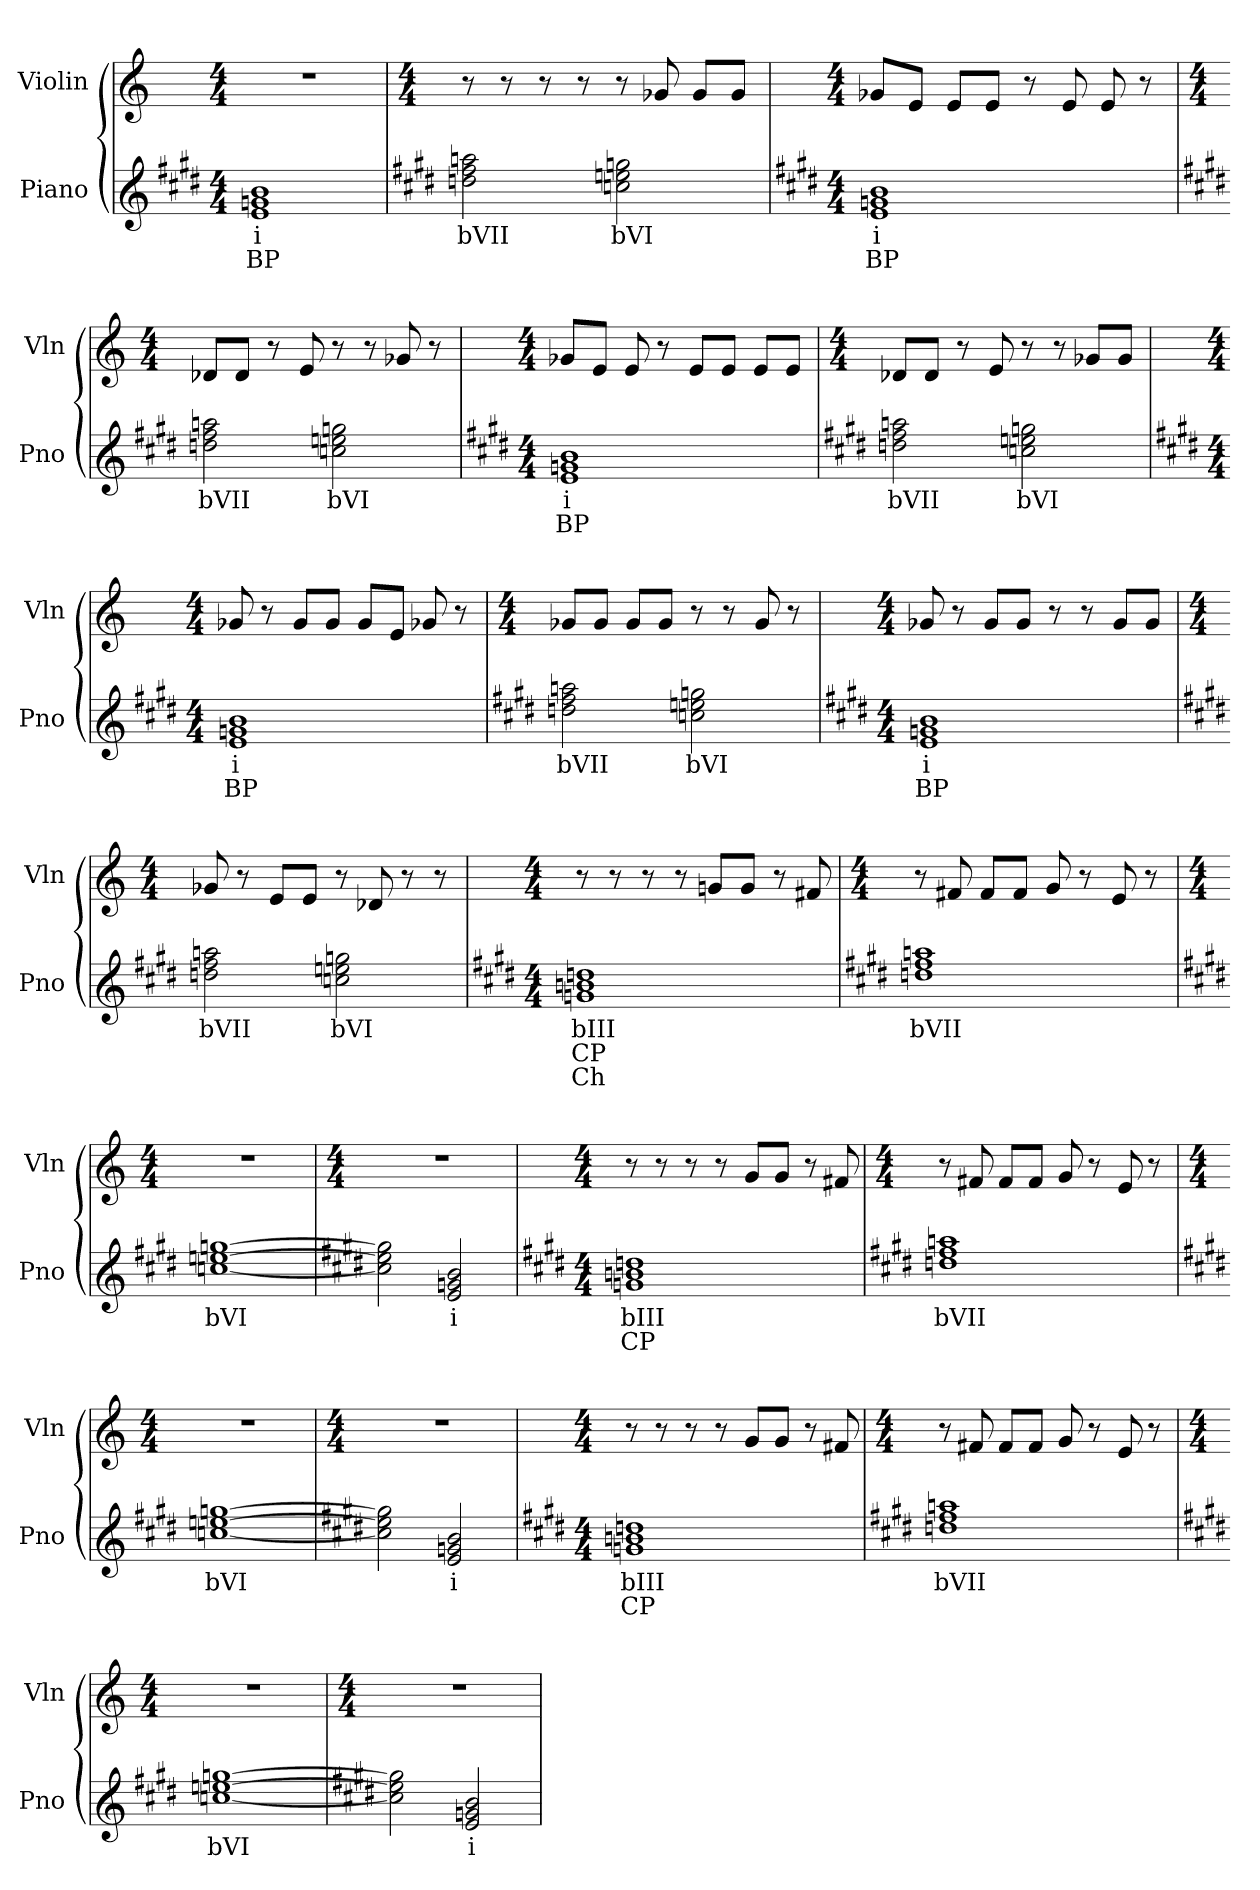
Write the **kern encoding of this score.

**kern	**text	**text	**text	**kern
*part2	*part2	*part2	*part2	*part1
*staff2	*staff2	*staff2	*staff2	*staff1
*I"Piano	*	*	*	*I"Violin
*I'Pno	*	*	*	*I'Vln
*k[f#c#g#d#]	*	*	*	*
*E:	*	*	*	*
*M4/4	*	*	*	*M4/4
=	=	=	=	=
1e 1gn 1b	i	BP	.	1r
=	=	=	=	=
*k[f#c#g#d#]	*	*	*	*
*E:	*	*	*	*
*	*	*	*	*M4/4
2ddn 2ff# 2aan	bVII	.	.	8r
.	.	.	.	8r
.	.	.	.	8r
.	.	.	.	8r
2ccn 2een 2ggn	bVI	.	.	8r
.	.	.	.	8g-X
.	.	.	.	8g-L
.	.	.	.	8g-J
=	=	=	=	=
*k[f#c#g#d#]	*	*	*	*
*E:	*	*	*	*
*M4/4	*	*	*	*M4/4
1e 1gn 1b	i	BP	.	8g-XL
.	.	.	.	8eJ
.	.	.	.	8eL
.	.	.	.	8eJ
.	.	.	.	8r
.	.	.	.	8e
.	.	.	.	8e
.	.	.	.	8r
=	=	=	=	=
*k[f#c#g#d#]	*	*	*	*
*E:	*	*	*	*
*	*	*	*	*M4/4
2ddn 2ff# 2aan	bVII	.	.	8d-XL
.	.	.	.	8d-J
.	.	.	.	8r
.	.	.	.	8e
2ccn 2een 2ggn	bVI	.	.	8r
.	.	.	.	8r
.	.	.	.	8g-X
.	.	.	.	8r
=	=	=	=	=
*k[f#c#g#d#]	*	*	*	*
*E:	*	*	*	*
*M4/4	*	*	*	*M4/4
1e 1gn 1b	i	BP	.	8g-XL
.	.	.	.	8eJ
.	.	.	.	8e
.	.	.	.	8r
.	.	.	.	8eL
.	.	.	.	8eJ
.	.	.	.	8eL
.	.	.	.	8eJ
=	=	=	=	=
*k[f#c#g#d#]	*	*	*	*
*E:	*	*	*	*
*	*	*	*	*M4/4
2ddn 2ff# 2aan	bVII	.	.	8d-XL
.	.	.	.	8d-J
.	.	.	.	8r
.	.	.	.	8e
2ccn 2een 2ggn	bVI	.	.	8r
.	.	.	.	8r
.	.	.	.	8g-XL
.	.	.	.	8g-J
=	=	=	=	=
*k[f#c#g#d#]	*	*	*	*
*E:	*	*	*	*
*M4/4	*	*	*	*M4/4
1e 1gn 1b	i	BP	.	8g-X
.	.	.	.	8r
.	.	.	.	8g-L
.	.	.	.	8g-J
.	.	.	.	8g-L
.	.	.	.	8eJ
.	.	.	.	8g-X
.	.	.	.	8r
=	=	=	=	=
*k[f#c#g#d#]	*	*	*	*
*E:	*	*	*	*
*	*	*	*	*M4/4
2ddn 2ff# 2aan	bVII	.	.	8g-XL
.	.	.	.	8g-J
.	.	.	.	8g-L
.	.	.	.	8g-J
2ccn 2een 2ggn	bVI	.	.	8r
.	.	.	.	8r
.	.	.	.	8g-
.	.	.	.	8r
=	=	=	=	=
*k[f#c#g#d#]	*	*	*	*
*E:	*	*	*	*
*M4/4	*	*	*	*M4/4
1e 1gn 1b	i	BP	.	8g-X
.	.	.	.	8r
.	.	.	.	8g-L
.	.	.	.	8g-J
.	.	.	.	8r
.	.	.	.	8r
.	.	.	.	8g-L
.	.	.	.	8g-J
=	=	=	=	=
*k[f#c#g#d#]	*	*	*	*
*E:	*	*	*	*
*	*	*	*	*M4/4
2ddn 2ff# 2aan	bVII	.	.	8g-X
.	.	.	.	8r
.	.	.	.	8eL
.	.	.	.	8eJ
2ccn 2een 2ggn	bVI	.	.	8r
.	.	.	.	8d-X
.	.	.	.	8r
.	.	.	.	8r
=	=	=	=	=
*k[f#c#g#d#]	*	*	*	*
*E:	*	*	*	*
*M4/4	*	*	*	*M4/4
1gn 1bn 1ddn	bIII	CP	Ch	8r
.	.	.	.	8r
.	.	.	.	8r
.	.	.	.	8r
.	.	.	.	8gnL
.	.	.	.	8gJ
.	.	.	.	8r
.	.	.	.	8f#X
=	=	=	=	=
*k[f#c#g#d#]	*	*	*	*
*E:	*	*	*	*
*	*	*	*	*M4/4
1ddn 1ff# 1aan	bVII	.	.	8r
.	.	.	.	8f#X
.	.	.	.	8f#L
.	.	.	.	8f#J
.	.	.	.	8g
.	.	.	.	8r
.	.	.	.	8e
.	.	.	.	8r
=	=	=	=	=
*k[f#c#g#d#]	*	*	*	*
*E:	*	*	*	*
*	*	*	*	*M4/4
[1ccn [1een [1ggn	bVI	.	.	1r
=	=	=	=	=
*k[f#c#g#d#]	*	*	*	*
*E:	*	*	*	*
*	*	*	*	*M4/4
2ccn] 2een] 2ggn]	.	.	.	1r
2e 2gn 2b	i	.	.	.
=	=	=	=	=
*k[f#c#g#d#]	*	*	*	*
*E:	*	*	*	*
*M4/4	*	*	*	*M4/4
1gn 1bn 1ddn	bIII	CP	.	8r
.	.	.	.	8r
.	.	.	.	8r
.	.	.	.	8r
.	.	.	.	8gL
.	.	.	.	8gJ
.	.	.	.	8r
.	.	.	.	8f#X
=	=	=	=	=
*k[f#c#g#d#]	*	*	*	*
*E:	*	*	*	*
*	*	*	*	*M4/4
1ddn 1ff# 1aan	bVII	.	.	8r
.	.	.	.	8f#X
.	.	.	.	8f#L
.	.	.	.	8f#J
.	.	.	.	8g
.	.	.	.	8r
.	.	.	.	8e
.	.	.	.	8r
=	=	=	=	=
*k[f#c#g#d#]	*	*	*	*
*E:	*	*	*	*
*	*	*	*	*M4/4
[1ccn [1een [1ggn	bVI	.	.	1r
=	=	=	=	=
*k[f#c#g#d#]	*	*	*	*
*E:	*	*	*	*
*	*	*	*	*M4/4
2ccn] 2een] 2ggn]	.	.	.	1r
2e 2gn 2b	i	.	.	.
=	=	=	=	=
*k[f#c#g#d#]	*	*	*	*
*E:	*	*	*	*
*M4/4	*	*	*	*M4/4
1gn 1bn 1ddn	bIII	CP	.	8r
.	.	.	.	8r
.	.	.	.	8r
.	.	.	.	8r
.	.	.	.	8gL
.	.	.	.	8gJ
.	.	.	.	8r
.	.	.	.	8f#X
=	=	=	=	=
*k[f#c#g#d#]	*	*	*	*
*E:	*	*	*	*
*	*	*	*	*M4/4
1ddn 1ff# 1aan	bVII	.	.	8r
.	.	.	.	8f#X
.	.	.	.	8f#L
.	.	.	.	8f#J
.	.	.	.	8g
.	.	.	.	8r
.	.	.	.	8e
.	.	.	.	8r
=	=	=	=	=
*k[f#c#g#d#]	*	*	*	*
*E:	*	*	*	*
*	*	*	*	*M4/4
[1ccn [1een [1ggn	bVI	.	.	1r
=	=	=	=	=
*k[f#c#g#d#]	*	*	*	*
*E:	*	*	*	*
*	*	*	*	*M4/4
2ccn] 2een] 2ggn]	.	.	.	1r
2e 2gn 2b	i	.	.	.
=	=	=	=	=
*-	*-	*-	*-	*-
